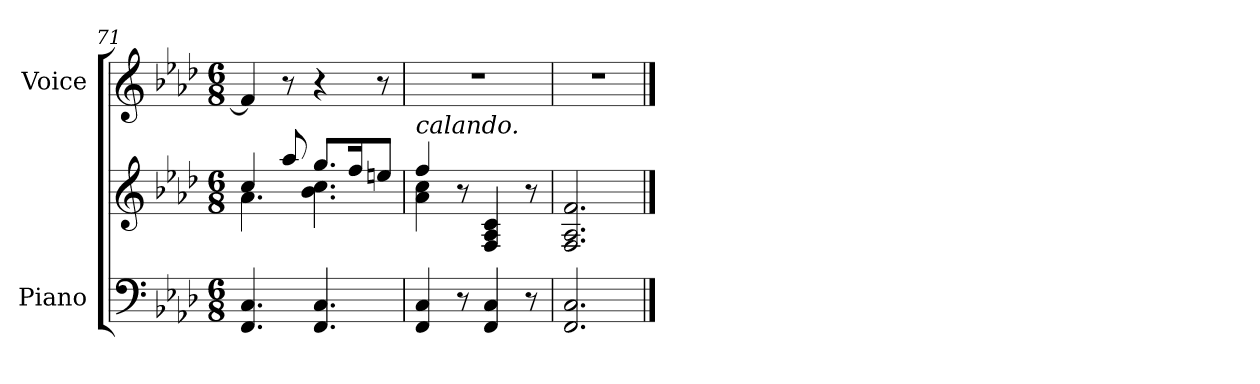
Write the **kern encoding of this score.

**kern	**kern	**kern
*part2	*part2	*part1
*staff3	*staff2	*staff1
*I"Piano	*	*I"Voice
*I'Pno.	*	*I'Vo.
*clefF4	*clefG2	*clefG2
*k[b-e-a-d-]	*k[b-e-a-d-]	*k[b-e-a-d-]
*M6/8	*M6/8	*M6/8
=71	=71	=71
*	*^	*
4.FF/ 4.C/	4cc/	4.a-\	4f/]
.	8aa-/	.	8r
4.FF/ 4.C/	8.gg/L	4.b-\ 4.cc\	4r
.	16ff/K	.	.
.	8een/J	.	8r
=72	=72	=72	=72
!	!LO:TX:a:i:t=calando.	!	!
4FF/ 4C/	4ff/	4a-\ 4cc\	2.r
8r	8r	2ryy	.
4FF/ 4C/	4F/ 4A-/ 4c/	.	.
8r	8r	.	.
*	*v	*v	*
=73	=73	=73
2.FF/ 2.C/	2.F/ 2.A-/ 2.f/	2.r
==	==	==
*-	*-	*-
